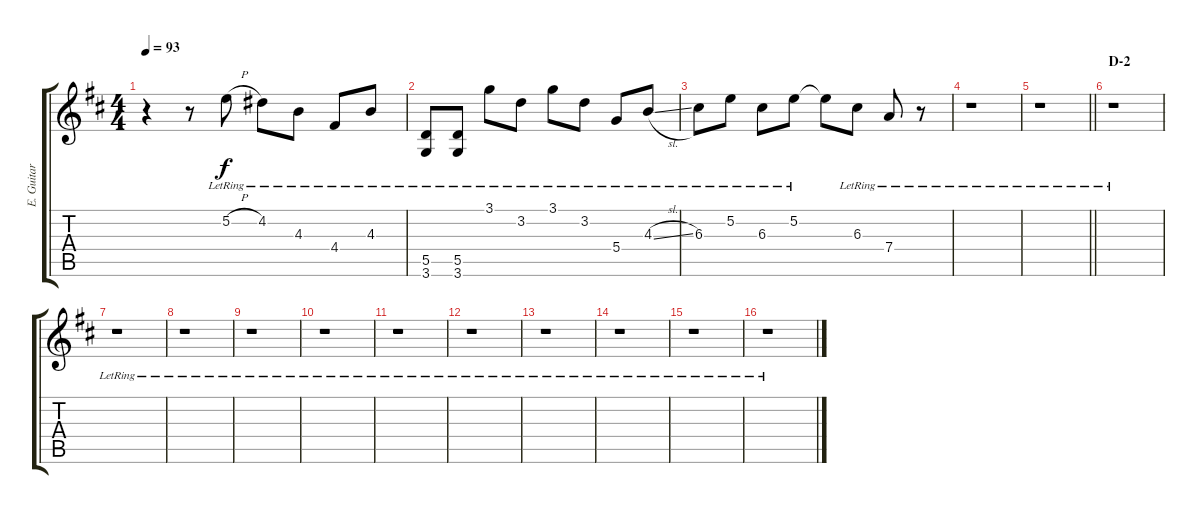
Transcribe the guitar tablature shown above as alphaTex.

\track ("E. Guitar III" "E. Guitar ") {instrument electricguitarclean}
\staff {score tabs}
\tuning (E4 B3 G3 D3 A2 E2) {hide}
\ts (4 4)
\tempo 93
\clef g2
\ks d
r.4{dy f} r.8 5.2{h lr}.8 4.2{lr}.8 4.3{lr}.8 4.4{lr}.8 4.3{lr}.8 |
(5.5{lr} 3.6{lr}).8 (5.5{lr} 3.6{lr}).8 3.1{lr}.8 3.2{lr}.8 3.1{lr}.8 3.2{lr}.8 5.4{lr}.8 4.3{sl lr}.8 |
6.3{lr}.8 5.2{lr}.8 6.3{lr}.8 5.2{lr}.8 5.2{t}.8 6.3{lr}.8 7.4{lr}.8 r.8 |
r.1 |
\barLineRight lightlight
r.1 |
\section ("" "D-2")
r.1 |
r.1 |
r.1 |
r.1 |
r.1 |
r.1 |
r.1 |
r.1 |
r.1 |
r.1 |
r.1
